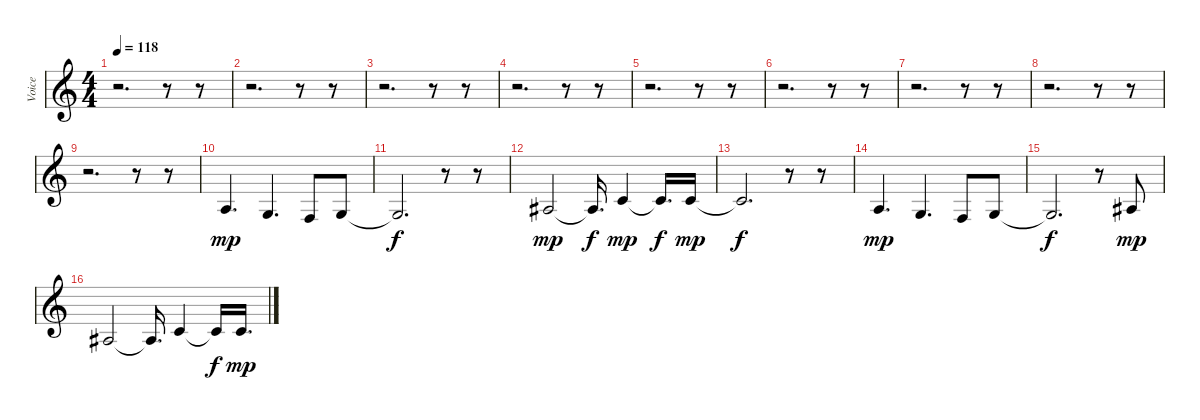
\track ("Voice" "Voice") {instrument choiraahs}
\staff {score}
\tuning (E4 B3 G3 D3 A2 E2) {hide}
\ts (4 4)
\tempo 118
\clef g2
\ks c
r.2{d dy pp} r.8 r.8 |
r.2{d} r.8 r.8 |
r.2{d} r.8 r.8 |
r.2{d} r.8 r.8 |
r.2{d} r.8 r.8 |
r.2{d} r.8 r.8 |
r.2{d} r.8 r.8 |
r.2{d} r.8 r.8 |
r.2{d} r.8 r.8 |
7.4.4{d dy mp} 5.4.4{d} 3.4.8 5.4.8 |
5.4{t}.2{d dy f} r.8 r.8 |
3.3.2{dy mp} 3.3{t}.16{d dy f} 5.3.4{dy mp} 5.3{t}.16{d dy f} 5.3.16{dy mp} |
5.3{t}.2{d dy f} r.8 r.8 |
7.4.4{d dy mp} 5.4.4{d} 3.4.8 5.4.8 |
5.4{t}.2{d dy f} r.8 3.3.8{dy mp} |
3.3.2 3.3{t}.16{d} 5.3.4 5.3{t}.16{dy f} 5.3.16{d dy mp}
